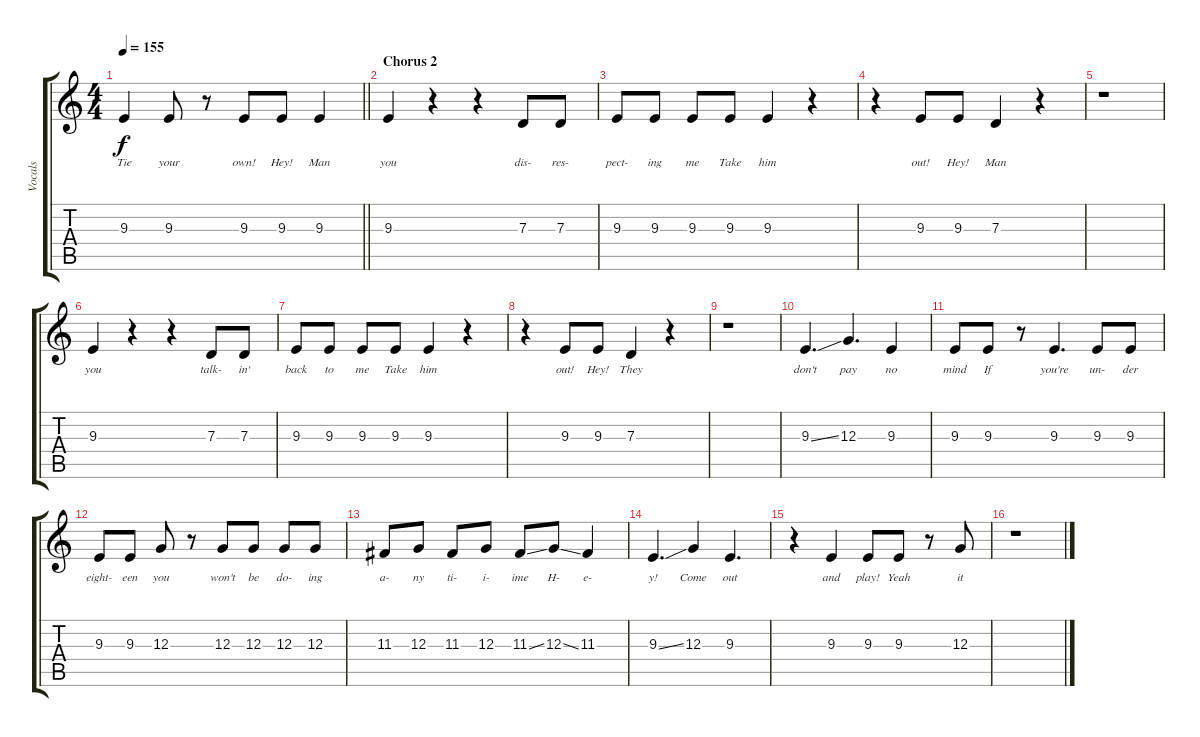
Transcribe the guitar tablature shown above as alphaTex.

\track ("Vocals" "Vocals") {instrument tenorsax}
\staff {score tabs}
\tuning (E4 B3 G3 D3 A2 E2) {hide}
\ts (4 4)
\tempo 155
\clef g2
\barLineRight lightlight
\ks c
9.3.4{lyrics (0 "Tie") lyrics (1 "") lyrics (2 "") lyrics (3 "") lyrics (4 "") dy f} 9.3.8{lyrics (0 "your") lyrics (1 "") lyrics (2 "") lyrics (3 "") lyrics (4 "")} r.8 9.3.8{lyrics (0 "own!") lyrics (1 "") lyrics (2 "") lyrics (3 "") lyrics (4 "")} 9.3.8{lyrics (0 "Hey!") lyrics (1 "") lyrics (2 "") lyrics (3 "") lyrics (4 "")} 9.3.4{lyrics (0 "Man") lyrics (1 "") lyrics (2 "") lyrics (3 "") lyrics (4 "")} |
\section ("" "Chorus 2")
9.3.4{lyrics (0 "you") lyrics (1 "") lyrics (2 "") lyrics (3 "") lyrics (4 "")} r.4 r.4 7.3.8{lyrics (0 "dis-") lyrics (1 "") lyrics (2 "") lyrics (3 "") lyrics (4 "")} 7.3.8{lyrics (0 "res-") lyrics (1 "") lyrics (2 "") lyrics (3 "") lyrics (4 "")} |
9.3.8{lyrics (0 "pect-") lyrics (1 "") lyrics (2 "") lyrics (3 "") lyrics (4 "")} 9.3.8{lyrics (0 "ing") lyrics (1 "") lyrics (2 "") lyrics (3 "") lyrics (4 "")} 9.3.8{lyrics (0 "me") lyrics (1 "") lyrics (2 "") lyrics (3 "") lyrics (4 "")} 9.3.8{lyrics (0 "Take") lyrics (1 "") lyrics (2 "") lyrics (3 "") lyrics (4 "")} 9.3.4{lyrics (0 "him") lyrics (1 "") lyrics (2 "") lyrics (3 "") lyrics (4 "")} r.4 |
r.4 9.3.8{lyrics (0 "out!") lyrics (1 "") lyrics (2 "") lyrics (3 "") lyrics (4 "")} 9.3.8{lyrics (0 "Hey!") lyrics (1 "") lyrics (2 "") lyrics (3 "") lyrics (4 "")} 7.3.4{lyrics (0 "Man") lyrics (1 "") lyrics (2 "") lyrics (3 "") lyrics (4 "")} r.4 |
r.1 |
9.3.4{lyrics (0 "you") lyrics (1 "") lyrics (2 "") lyrics (3 "") lyrics (4 "")} r.4 r.4 7.3.8{lyrics (0 "talk-") lyrics (1 "") lyrics (2 "") lyrics (3 "") lyrics (4 "")} 7.3.8{lyrics (0 "in'") lyrics (1 "") lyrics (2 "") lyrics (3 "") lyrics (4 "")} |
9.3.8{lyrics (0 "back") lyrics (1 "") lyrics (2 "") lyrics (3 "") lyrics (4 "")} 9.3.8{lyrics (0 "to") lyrics (1 "") lyrics (2 "") lyrics (3 "") lyrics (4 "")} 9.3.8{lyrics (0 "me") lyrics (1 "") lyrics (2 "") lyrics (3 "") lyrics (4 "")} 9.3.8{lyrics (0 "Take") lyrics (1 "") lyrics (2 "") lyrics (3 "") lyrics (4 "")} 9.3.4{lyrics (0 "him") lyrics (1 "") lyrics (2 "") lyrics (3 "") lyrics (4 "")} r.4 |
r.4 9.3.8{lyrics (0 "out!") lyrics (1 "") lyrics (2 "") lyrics (3 "") lyrics (4 "")} 9.3.8{lyrics (0 "Hey!") lyrics (1 "") lyrics (2 "") lyrics (3 "") lyrics (4 "")} 7.3.4{lyrics (0 "They") lyrics (1 "") lyrics (2 "") lyrics (3 "") lyrics (4 "")} r.4 |
r.1 |
9.3{ss}.4{d lyrics (0 "don't") lyrics (1 "") lyrics (2 "") lyrics (3 "") lyrics (4 "")} 12.3.4{d lyrics (0 "pay") lyrics (1 "") lyrics (2 "") lyrics (3 "") lyrics (4 "")} 9.3.4{lyrics (0 "no") lyrics (1 "") lyrics (2 "") lyrics (3 "") lyrics (4 "")} |
9.3.8{lyrics (0 "mind") lyrics (1 "") lyrics (2 "") lyrics (3 "") lyrics (4 "")} 9.3.8{lyrics (0 "If") lyrics (1 "") lyrics (2 "") lyrics (3 "") lyrics (4 "")} r.8 9.3.4{d lyrics (0 "you're") lyrics (1 "") lyrics (2 "") lyrics (3 "") lyrics (4 "")} 9.3.8{lyrics (0 "un-") lyrics (1 "") lyrics (2 "") lyrics (3 "") lyrics (4 "")} 9.3.8{lyrics (0 "der") lyrics (1 "") lyrics (2 "") lyrics (3 "") lyrics (4 "")} |
9.3.8{lyrics (0 "eight-") lyrics (1 "") lyrics (2 "") lyrics (3 "") lyrics (4 "")} 9.3.8{lyrics (0 "een") lyrics (1 "") lyrics (2 "") lyrics (3 "") lyrics (4 "")} 12.3.8{lyrics (0 "you") lyrics (1 "") lyrics (2 "") lyrics (3 "") lyrics (4 "")} r.8 12.3.8{lyrics (0 "won't") lyrics (1 "") lyrics (2 "") lyrics (3 "") lyrics (4 "")} 12.3.8{lyrics (0 "be") lyrics (1 "") lyrics (2 "") lyrics (3 "") lyrics (4 "")} 12.3.8{lyrics (0 "do-") lyrics (1 "") lyrics (2 "") lyrics (3 "") lyrics (4 "")} 12.3.8{lyrics (0 "ing") lyrics (1 "") lyrics (2 "") lyrics (3 "") lyrics (4 "")} |
11.3.8{lyrics (0 "a-") lyrics (1 "") lyrics (2 "") lyrics (3 "") lyrics (4 "")} 12.3.8{lyrics (0 "ny") lyrics (1 "") lyrics (2 "") lyrics (3 "") lyrics (4 "")} 11.3.8{lyrics (0 "ti-") lyrics (1 "") lyrics (2 "") lyrics (3 "") lyrics (4 "")} 12.3.8{lyrics (0 "i-") lyrics (1 "") lyrics (2 "") lyrics (3 "") lyrics (4 "")} 11.3{ss}.8{lyrics (0 "ime") lyrics (1 "") lyrics (2 "") lyrics (3 "") lyrics (4 "")} 12.3{ss}.8{lyrics (0 "H-") lyrics (1 "") lyrics (2 "") lyrics (3 "") lyrics (4 "")} 11.3.4{lyrics (0 "e-") lyrics (1 "") lyrics (2 "") lyrics (3 "") lyrics (4 "")} |
9.3{ss}.4{d lyrics (0 "y!") lyrics (1 "") lyrics (2 "") lyrics (3 "") lyrics (4 "")} 12.3.4{lyrics (0 "Come") lyrics (1 "") lyrics (2 "") lyrics (3 "") lyrics (4 "")} 9.3.4{d lyrics (0 "out") lyrics (1 "") lyrics (2 "") lyrics (3 "") lyrics (4 "")} |
r.4 9.3.4{lyrics (0 "and") lyrics (1 "") lyrics (2 "") lyrics (3 "") lyrics (4 "")} 9.3.8{lyrics (0 "play!") lyrics (1 "") lyrics (2 "") lyrics (3 "") lyrics (4 "")} 9.3.8{lyrics (0 "Yeah") lyrics (1 "") lyrics (2 "") lyrics (3 "") lyrics (4 "")} r.8 12.3.8{lyrics (0 "it") lyrics (1 "") lyrics (2 "") lyrics (3 "") lyrics (4 "")} |
r.1
